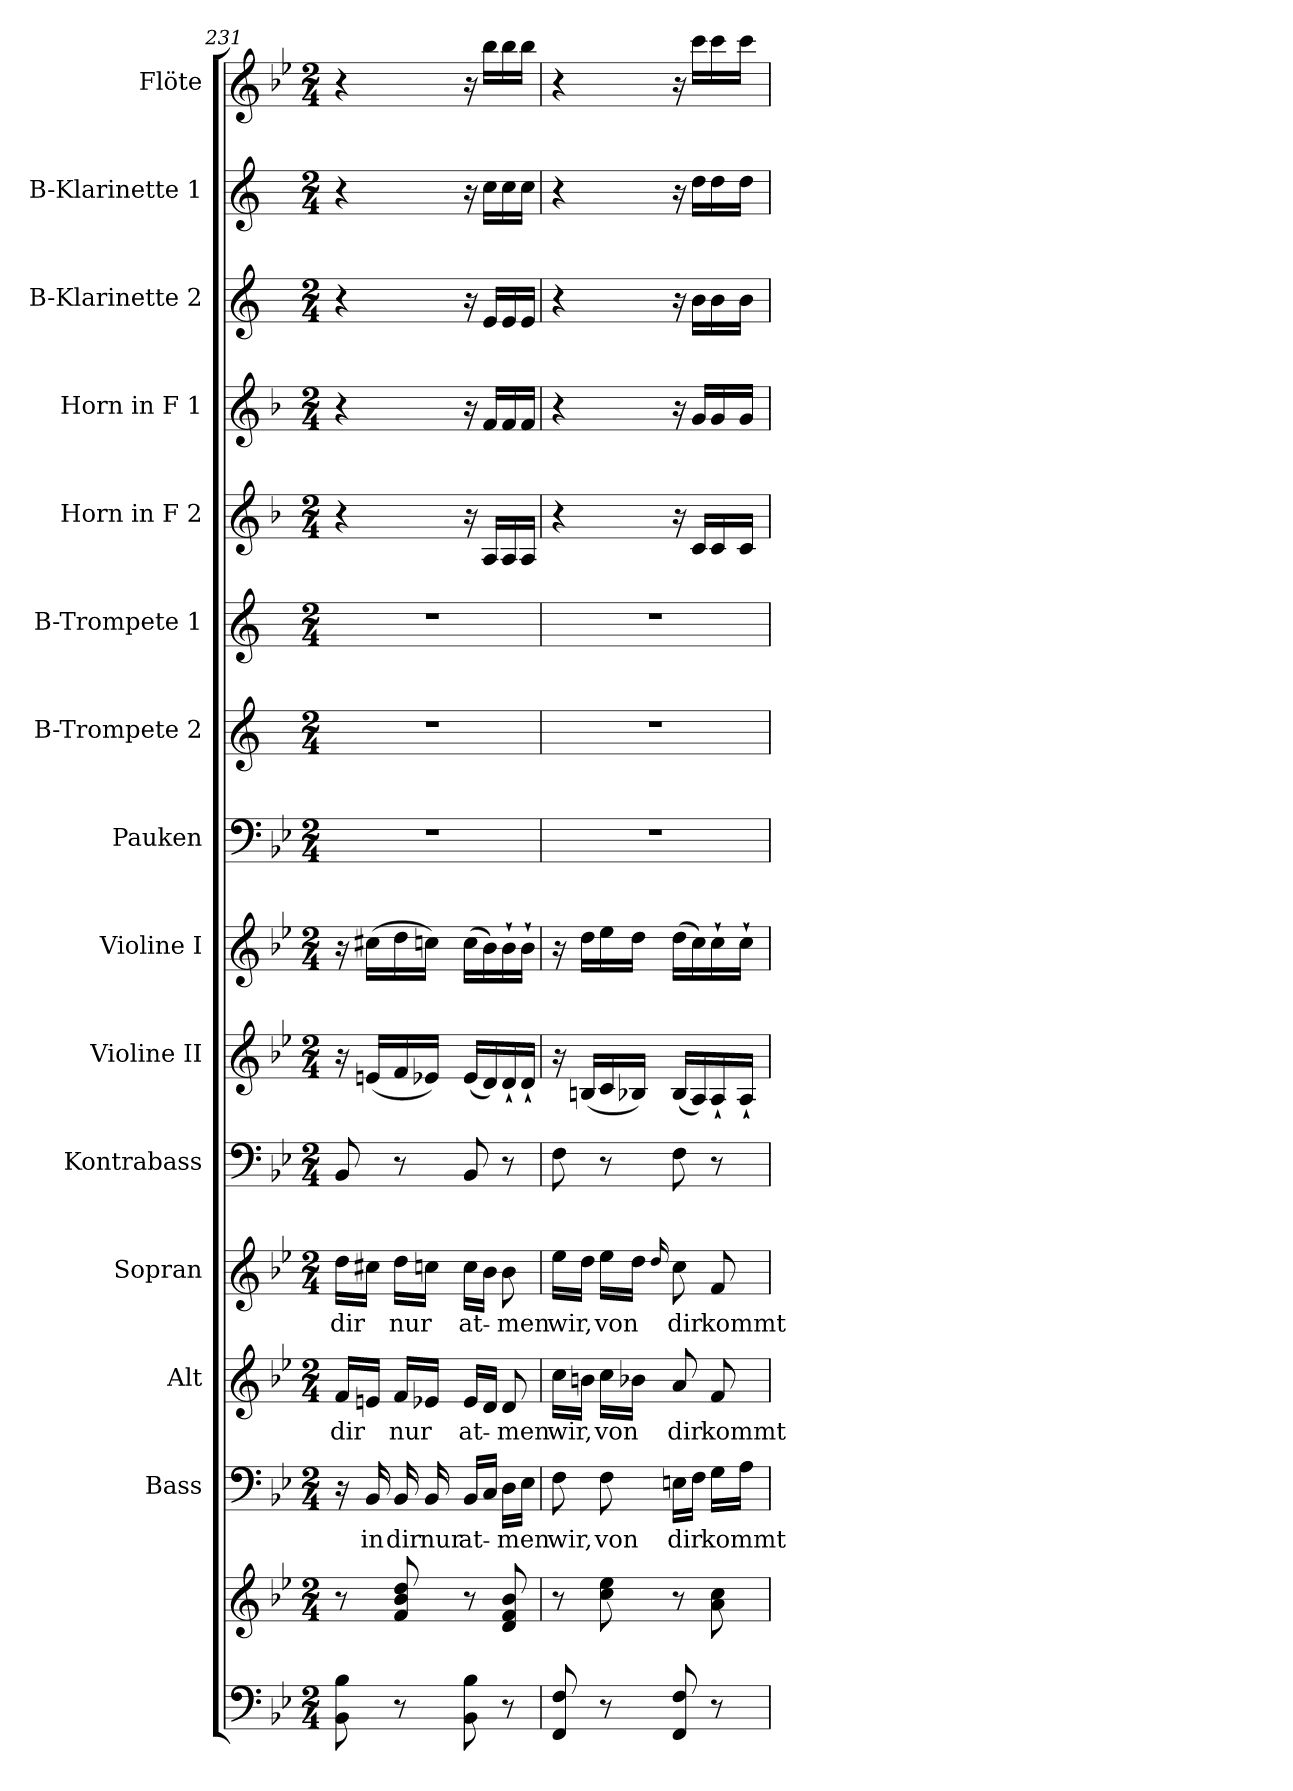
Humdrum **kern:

**kern	**kern	**kern	**text	**kern	**text	**kern	**text	**kern	**kern	**kern	**kern	**kern	**kern	**kern	**kern	**kern	**kern	**kern
*part15	*part15	*part14	*part14	*part13	*part13	*part12	*part12	*part11	*part10	*part9	*part8	*part7	*part6	*part5	*part4	*part3	*part2	*part1
*staff16	*staff15	*staff14	*staff14	*staff13	*staff13	*staff12	*staff12	*staff11	*staff10	*staff9	*staff8	*staff7	*staff6	*staff5	*staff4	*staff3	*staff2	*staff1
*	*	*I"Bass	*	*I"Alt	*	*I"Sopran	*	*I"Kontrabass	*I"Violine II	*I"Violine I	*I"Pauken	*I"B-Trompete 2	*I"B-Trompete 1	*I"Horn in F 2	*I"Horn in F 1	*I"B-Klarinette 2	*I"B-Klarinette 1	*I"Flöte
*	*	*I'B.	*	*I'A.	*	*I'S.	*	*I'Kb.	*I'Vl. II	*I'Vl. I	*I'Pk.	*I'B Trp. 2	*I'B Trp. 1	*	*	*I'B Kl. 2	*I'B Kl. 1	*I'Fl.
!!LO:PB:g=z
*clefF4	*clefG2	*clefF4	*	*clefG2	*	*clefG2	*	*clefF4	*clefG2	*clefG2	*clefF4	*clefG2	*clefG2	*clefG2	*clefG2	*clefG2	*clefG2	*clefG2
*	*	*	*	*	*	*	*	*ITrd7c12	*	*	*	*ITrd1c2	*ITrd1c2	*ITrd4c7	*ITrd4c7	*ITrd1c2	*ITrd1c2	*
*k[b-e-]	*k[b-e-]	*k[b-e-]	*	*k[b-e-]	*	*k[b-e-]	*	*k[b-e-]	*k[b-e-]	*k[b-e-]	*k[b-e-]	*k[b-e-]	*k[b-e-]	*k[b-e-]	*k[b-e-]	*k[b-e-]	*k[b-e-]	*k[b-e-]
*B-:	*B-:	*B-:	*	*B-:	*	*B-:	*	*B-:	*B-:	*B-:	*B-:	*B-:	*B-:	*B-:	*B-:	*B-:	*B-:	*B-:
*M2/4	*M2/4	*M2/4	*	*M2/4	*	*M2/4	*	*M2/4	*M2/4	*M2/4	*M2/4	*M2/4	*M2/4	*M2/4	*M2/4	*M2/4	*M2/4	*M2/4
=231	=231	=231	=231	=231	=231	=231	=231	=231	=231	=231	=231	=231	=231	=231	=231	=231	=231	=231
!	!	!	!	!	!LO:LY:b	!	!LO:LY:b	!	!	!	!	!	!	!	!	!	!	!
8BB-\ 8B-\	8r	16r	.	16f/LL	dir	16dd\LL	dir	8BBB-/	16r	16r	2r	2r	2r	4r	4r	4r	4r	4r
!	!	!	!LO:LY:b	!	!	!	!	!	!	!	!	!	!	!	!	!	!	!
.	.	16BB-/	in	16en/JJ	.	16cc#X\JJ	.	.	(<16en/LL	(>16cc#X\LL	.	.	.	.	.	.	.	.
!	!	!	!LO:LY:b	!	!LO:LY:b	!	!LO:LY:b	!	!	!	!	!	!	!	!	!	!	!
8r	8f/ 8b-/ 8dd/	16BB-/	dir	16f/LL	nur	16dd\LL	nur	8r	16f/	16dd\	.	.	.	.	.	.	.	.
!	!	!	!LO:LY:b	!	!	!	!	!	!	!	!	!	!	!	!	!	!	!
.	.	16BB-/	nur	16e-X/JJ	.	16ccn\JJ	.	.	16e-X/JJ)	16ccn\JJ)	.	.	.	.	.	.	.	.
!	!	!	!LO:LY:b	!	!LO:LY:b	!	!LO:LY:b	!	!	!	!	!	!	!	!	!	!	!
8BB-\ 8B-\	8r	16BB-/LL	at-	16e-/LL	at-	16cc\LL	at-	8BBB-/	(<16e-/LL	(>16cc\LL	.	.	.	16r	16r	16r	16r	16r
.	.	16C/JJ	.	16d/JJ	.	16b-\JJ	.	.	16d/)	16b-\)	.	.	.	16D/LL	16B-/LL	16d/LL	16b-\LL	16bb-\LL
!	!	!	!LO:LY:b	!	!LO:LY:b	!	!LO:LY:b	!	!	!	!	!	!	!	!	!	!	!
8r	8d/ 8f/ 8b-/	16D\LL	-men	8d/	-men	8b-\	-men	8r	16d`</	16b-`>\	.	.	.	16D/	16B-/	16d/	16b-\	16bb-\
.	.	16E-\JJ	.	.	.	.	.	.	16d`</JJ	16b-`>\JJ	.	.	.	16D/JJ	16B-/JJ	16d/JJ	16b-\JJ	16bb-\JJ
=232	=232	=232	=232	=232	=232	=232	=232	=232	=232	=232	=232	=232	=232	=232	=232	=232	=232	=232
!	!	!	!LO:LY:b	!	!LO:LY:b	!	!LO:LY:b	!	!	!	!	!	!	!	!	!	!	!
8FF/ 8F/	8r	8F\	wir,	16cc\LL	wir,	16ee-\LL	wir,	8FF\	16r	16r	2r	2r	2r	4r	4r	4r	4r	4r
.	.	.	.	16bn\JJ	.	16dd\JJ	.	.	(<16Bn/LL	16dd\LL	.	.	.	.	.	.	.	.
!	!	!	!LO:LY:b	!	!LO:LY:b	!	!LO:LY:b	!	!	!	!	!	!	!	!	!	!	!
8r	8cc\ 8ee-\	8F\	von	16cc\LL	von	16ee-\LL	von	8r	16c/	16ee-\	.	.	.	.	.	.	.	.
.	.	.	.	16b-X\JJ	.	16dd\JJ	.	.	16B-X/JJ)	16dd\JJ	.	.	.	.	.	.	.	.
.	.	.	.	.	.	16qqdd/	.	.	.	.	.	.	.	.	.	.	.	.
!	!	!	!LO:LY:b	!	!LO:LY:b	!	!LO:LY:b	!	!	!	!	!	!	!	!	!	!	!
8FF/ 8F/	8r	16En\LL	dir	8a/	dir	8cc\	dir	8FF\	(<16B-/LL	(>16dd\LL	.	.	.	16r	16r	16r	16r	16r
.	.	16F\JJ	.	.	.	.	.	.	16A/)	16cc\)	.	.	.	16F/LL	16c/LL	16a\LL	16cc\LL	16ccc\LL
!	!	!	!LO:LY:b	!	!LO:LY:b	!	!LO:LY:b	!	!	!	!	!	!	!	!	!	!	!
8r	8a\ 8cc\	16G\LL	kommt	8f/	kommt	8f/	kommt	8r	16A`</	16cc`>\	.	.	.	16F/	16c/	16a\	16cc\	16ccc\
.	.	16A\JJ	.	.	.	.	.	.	16A`</JJ	16cc`>\JJ	.	.	.	16F/JJ	16c/JJ	16a\JJ	16cc\JJ	16ccc\JJ
=	=	=	=	=	=	=	=	=	=	=	=	=	=	=	=	=	=	=
*-	*-	*-	*-	*-	*-	*-	*-	*-	*-	*-	*-	*-	*-	*-	*-	*-	*-	*-
